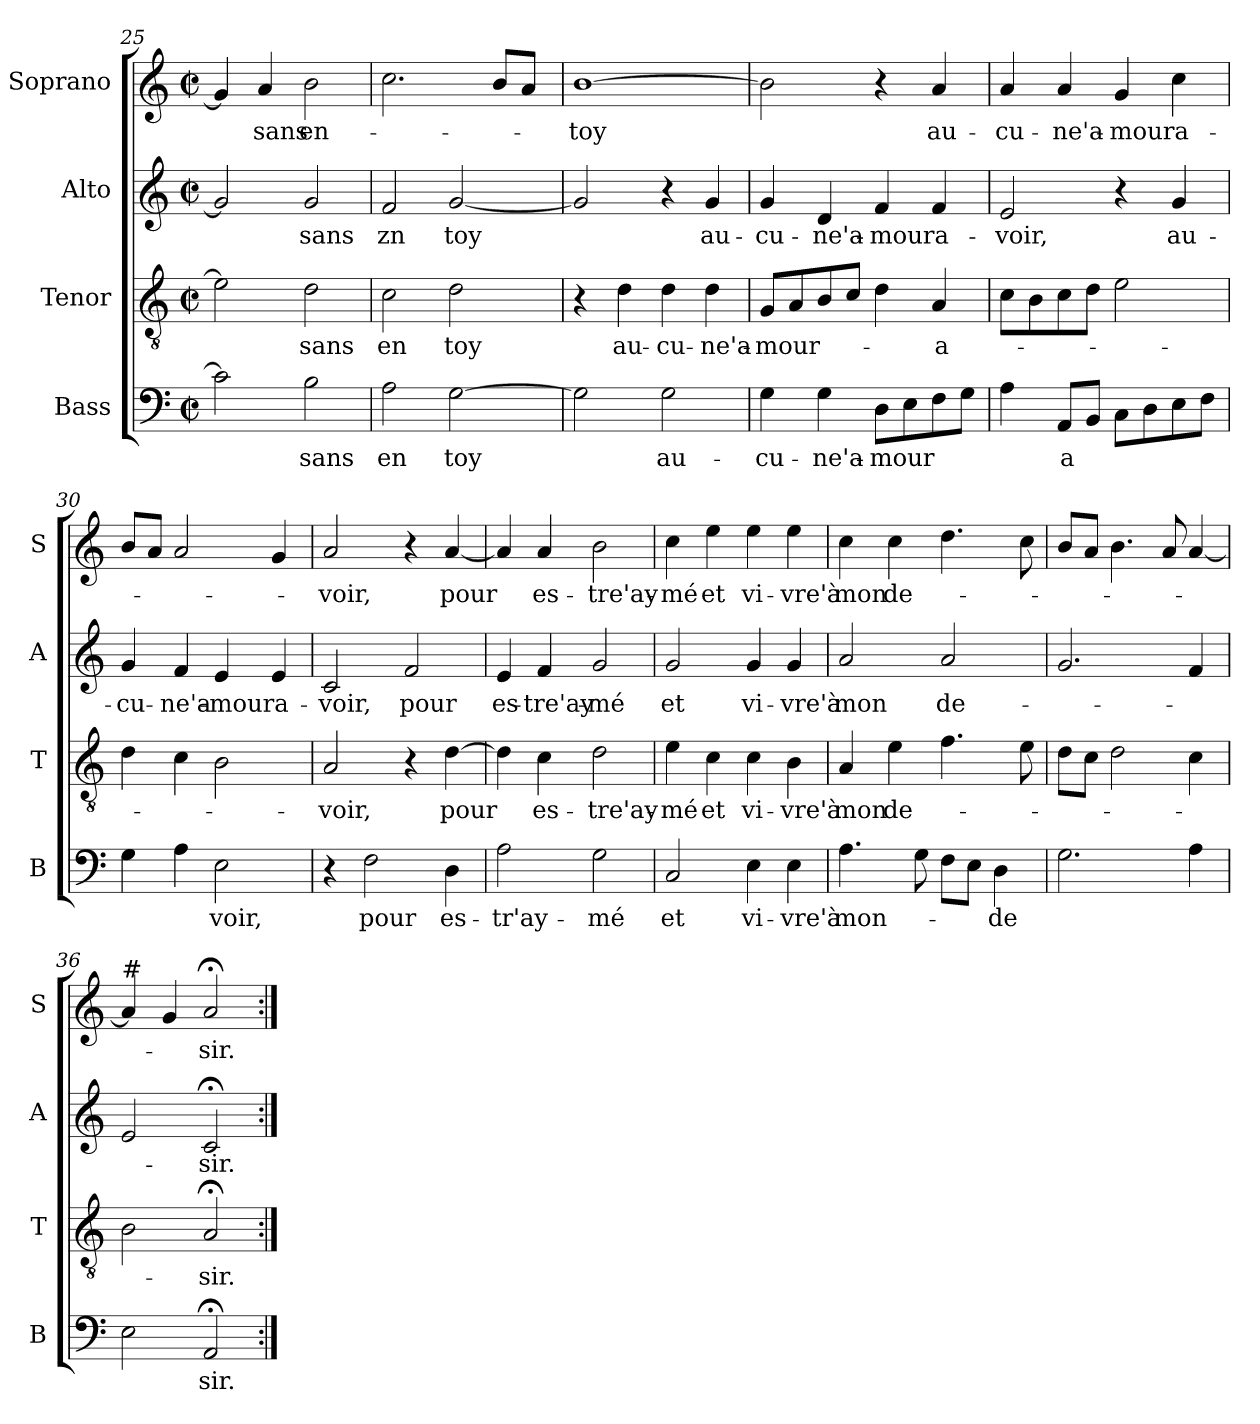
**kern	**text	**kern	**text	**kern	**text	**kern	**text
*part4	*part4	*part3	*part3	*part2	*part2	*part1	*part1
*staff4	*staff4	*staff3	*staff3	*staff2	*staff2	*staff1	*staff1
*I"Bass	*	*I"Tenor	*	*I"Alto	*	*I"Soprano	*
*I'B	*	*I'T	*	*I'A	*	*I'S	*
*clefF4	*	*clefGv2	*	*clefG2	*	*clefG2	*
*k[]	*	*k[]	*	*k[]	*	*k[]	*
*C:	*	*C:	*	*C:	*	*C:	*
*M2/2	*	*M2/2	*	*M2/2	*	*M2/2	*
*met(c|)	*	*met(c|)	*	*met(c|)	*	*met(c|)	*
=25	=25	=25	=25	=25	=25	=25	=25
2c\]	.	2e\]	.	2g/]	.	4g/]	.
!	!	!	!	!	!	!	!LO:LY:b
.	.	.	.	.	.	4a/	sans
!	!LO:LY:b	!	!LO:LY:b	!	!LO:LY:b	!	!LO:LY:b
2B\	sans	2d\	sans	2g/	sans	2b\	en-
!!LO:PB:g=z
=26	=26	=26	=26	=26	=26	=26	=26
!	!LO:LY:b	!	!LO:LY:b	!	!LO:LY:b	!	!
2A\	en	2c\	en	2f/	zn	2.cc\	.
!	!LO:LY:b	!	!LO:LY:b	!	!LO:LY:b	!	!
[2G\	toy	2d\	toy	[2g/	toy	.	.
.	.	.	.	.	.	8b/L	.
.	.	.	.	.	.	8a/J	.
=27	=27	=27	=27	=27	=27	=27	=27
!	!	!	!	!	!	!	!LO:LY:b
2G\]	.	4r	.	2g/]	.	[1b	-toy
!	!	!	!LO:LY:b	!	!	!	!
.	.	4d\	au-	.	.	.	.
!	!LO:LY:b	!	!LO:LY:b	!	!	!	!
2G\	au-	4d\	-cu-	4r	.	.	.
!	!	!	!LO:LY:b	!	!LO:LY:b	!	!
.	.	4d\	-ne'a-	4g/	au-	.	.
=28	=28	=28	=28	=28	=28	=28	=28
!	!LO:LY:b	!	!LO:LY:b	!	!LO:LY:b	!	!
4G\	-cu-	8G/L	-mour-	4g/	-cu-	2b\]	.
.	.	8A/	.	.	.	.	.
!	!LO:LY:b	!	!	!	!LO:LY:b	!	!
4G\	-ne'a-	8B/	.	4d/	-ne'a-	.	.
.	.	8c/J	.	.	.	.	.
!	!LO:LY:b	!	!	!	!LO:LY:b	!	!
8D\L	-mour	4d\	.	4f/	-mour	4r	.
8E\	.	.	.	.	.	.	.
!	!	!	!LO:LY:b	!	!LO:LY:b	!	!LO:LY:b
8F\	.	4A/	-a-	4f/	a-	4a/	au-
8G\J	.	.	.	.	.	.	.
=29	=29	=29	=29	=29	=29	=29	=29
!	!	!	!	!	!LO:LY:b	!	!LO:LY:b
4A\	.	8c\L	.	2e/	-voir,	4a/	-cu-
.	.	8B\	.	.	.	.	.
!	!LO:LY:b	!	!	!	!	!	!LO:LY:b
8AA/L	a	8c\	.	.	.	4a/	-ne'a-
8BB/J	.	8d\J	.	.	.	.	.
!	!	!	!	!	!	!	!LO:LY:b
8C\L	.	2e\	.	4r	.	4g/	-mour
8D\	.	.	.	.	.	.	.
!	!	!	!	!	!LO:LY:b	!	!LO:LY:b
8E\	.	.	.	4g/	au-	4cc\	a-
8F\J	.	.	.	.	.	.	.
=30	=30	=30	=30	=30	=30	=30	=30
!	!	!	!	!	!LO:LY:b	!	!
4G\	.	4d\	.	4g/	-cu-	8b/L	.
.	.	.	.	.	.	8a/J	.
!	!	!	!	!	!LO:LY:b	!	!
4A\	.	4c\	.	4f/	-ne'a-	2a/	.
!	!LO:LY:b	!	!	!	!LO:LY:b	!	!
2E\	voir,	2B\	.	4e/	-mour	.	.
!	!	!	!	!	!LO:LY:b	!	!
.	.	.	.	4e/	a-	4g/	.
!!LO:LB:g=z
=31	=31	=31	=31	=31	=31	=31	=31
!	!	!	!LO:LY:b	!	!LO:LY:b	!	!LO:LY:b
4r	.	2A/	-voir,	2c/	-voir,	2a/	-voir,
!	!LO:LY:b	!	!	!	!	!	!
2F\	pour	.	.	.	.	.	.
!	!	!	!	!	!LO:LY:b	!	!
.	.	4r	.	2f/	pour	4r	.
!	!LO:LY:b	!	!LO:LY:b	!	!	!	!LO:LY:b
4D\	es-	[4d\	pour	.	.	[4a/	pour
=32	=32	=32	=32	=32	=32	=32	=32
!	!LO:LY:b	!	!	!	!LO:LY:b	!	!
2A\	-tr'ay-	4d\]	.	4e/	es-	4a/]	.
!	!	!	!LO:LY:b	!	!LO:LY:b	!	!LO:LY:b
.	.	4c\	es-	4f/	-tre'ay-	4a/	es-
!	!LO:LY:b	!	!LO:LY:b	!	!LO:LY:b	!	!LO:LY:b
2G\	-mé	2d\	-tre'ay-	2g/	-mé	2b\	-tre'ay-
=33	=33	=33	=33	=33	=33	=33	=33
!	!LO:LY:b	!	!LO:LY:b	!	!LO:LY:b	!	!LO:LY:b
2C/	et	4e\	-mé	2g/	et	4cc\	-mé
!	!	!	!LO:LY:b	!	!	!	!LO:LY:b
.	.	4c\	et	.	.	4ee\	et
!	!LO:LY:b	!	!LO:LY:b	!	!LO:LY:b	!	!LO:LY:b
4E\	vi-	4c\	vi-	4g/	vi-	4ee\	vi-
!	!LO:LY:b	!	!LO:LY:b	!	!LO:LY:b	!	!LO:LY:b
4E\	-vre'à	4B\	-vre'à	4g/	-vre'à	4ee\	-vre'à
=34	=34	=34	=34	=34	=34	=34	=34
!	!LO:LY:b	!	!LO:LY:b	!	!LO:LY:b	!	!LO:LY:b
4.A\	mon-	4A/	mon	2a/	mon	4cc\	mon
!	!	!	!LO:LY:b	!	!	!	!LO:LY:b
.	.	4e\	de-	.	.	4cc\	de-
8G\	.	.	.	.	.	.	.
!	!	!	!	!	!LO:LY:b	!	!
8F\L	.	4.f\	.	2a/	de-	4.dd\	.
8E\J	.	.	.	.	.	.	.
!	!LO:LY:b	!	!	!	!	!	!
4D\	-de	.	.	.	.	.	.
.	.	8e\	.	.	.	8cc\	.
=35	=35	=35	=35	=35	=35	=35	=35
2.G\	.	8d\L	.	2.g/	.	8b/L	.
.	.	8c\J	.	.	.	8a/J	.
.	.	2d\	.	.	.	4.b\	.
.	.	.	.	.	.	8a/	.
4A\	.	4c\	.	4f/	.	[4a/	.
=36	=36	=36	=36	=36	=36	=36	=36
!	!	!	!	!	!	!LO:TX:a:t=#	!
2E\	.	2B\	.	2e/	.	4a/]	.
.	.	.	.	.	.	4g/	.
!	!LO:LY:b	!	!LO:LY:b	!	!LO:LY:b	!	!LO:LY:b
2AA;</	sir.	2A;</	-sir.	2c;</	-sir.	2a;</	-sir.
=:|!	=:|!	=:|!	=:|!	=:|!	=:|!	=:|!	=:|!
*-	*-	*-	*-	*-	*-	*-	*-
